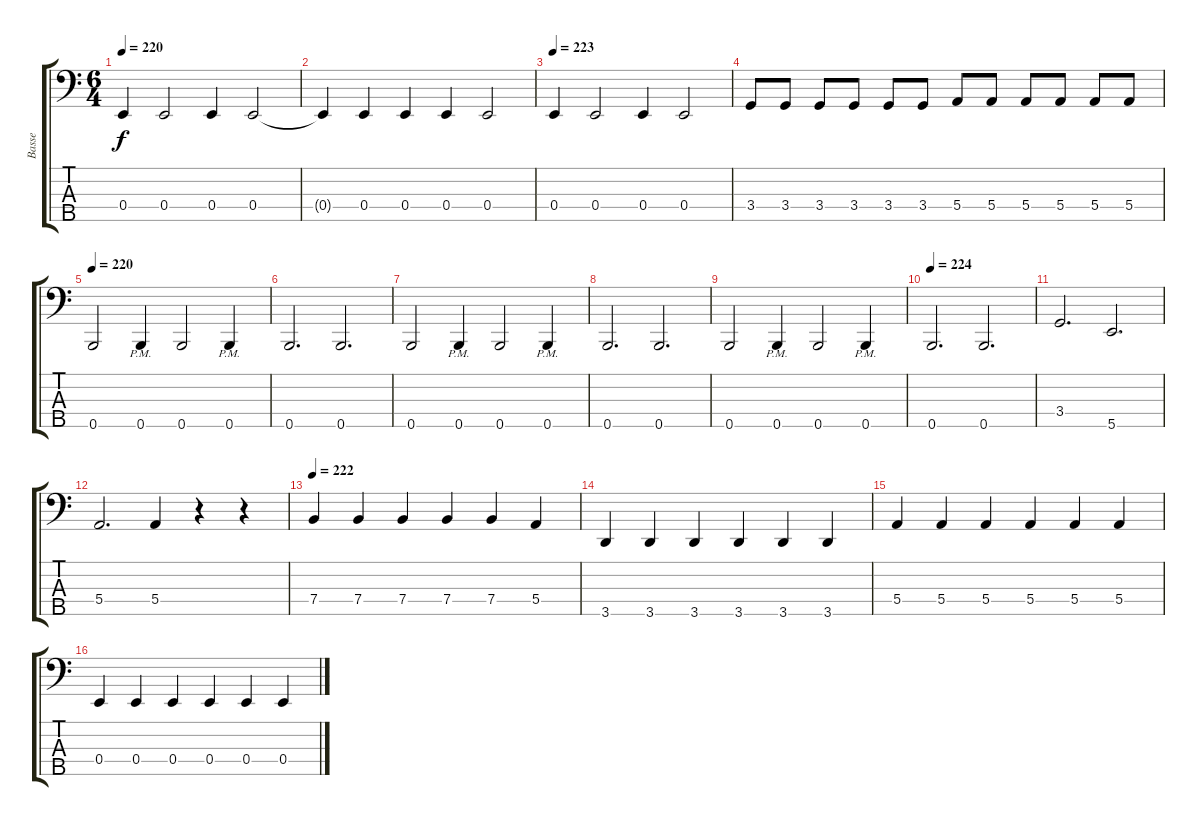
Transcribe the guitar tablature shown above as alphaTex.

\track ("Basse" "Basse") {instrument electricbasspick}
\staff {score tabs}
\tuning (G2 D2 A1 E1 B0) {hide}
\ts (6 4)
\tempo 220
\clef f4
\ks c
0.4.4{dy f} 0.4.2 0.4.4 0.4.2 |
0.4{t}.4 0.4.4 0.4.4 0.4.4 0.4.2 |
\tempo 223
0.4.4 0.4.2 0.4.4 0.4.2 |
3.4.8 3.4.8 3.4.8 3.4.8 3.4.8 3.4.8 5.4.8 5.4.8 5.4.8 5.4.8 5.4.8 5.4.8 |
\tempo 220
0.5.2 0.5{pm}.4 0.5.2 0.5{pm}.4 |
0.5.2{d} 0.5.2{d} |
0.5.2 0.5{pm}.4 0.5.2 0.5{pm}.4 |
0.5.2{d} 0.5.2{d} |
0.5.2 0.5{pm}.4 0.5.2 0.5{pm}.4 |
\tempo 224
0.5.2{d} 0.5.2{d} |
3.4.2{d} 5.5.2{d} |
5.4.2{d} 5.4.4 r.4 r.4 |
\tempo 222
7.4.4 7.4.4 7.4.4 7.4.4 7.4.4 5.4.4 |
3.5.4 3.5.4 3.5.4 3.5.4 3.5.4 3.5.4 |
5.4.4 5.4.4 5.4.4 5.4.4 5.4.4 5.4.4 |
0.4.4 0.4.4 0.4.4 0.4.4 0.4.4 0.4.4
